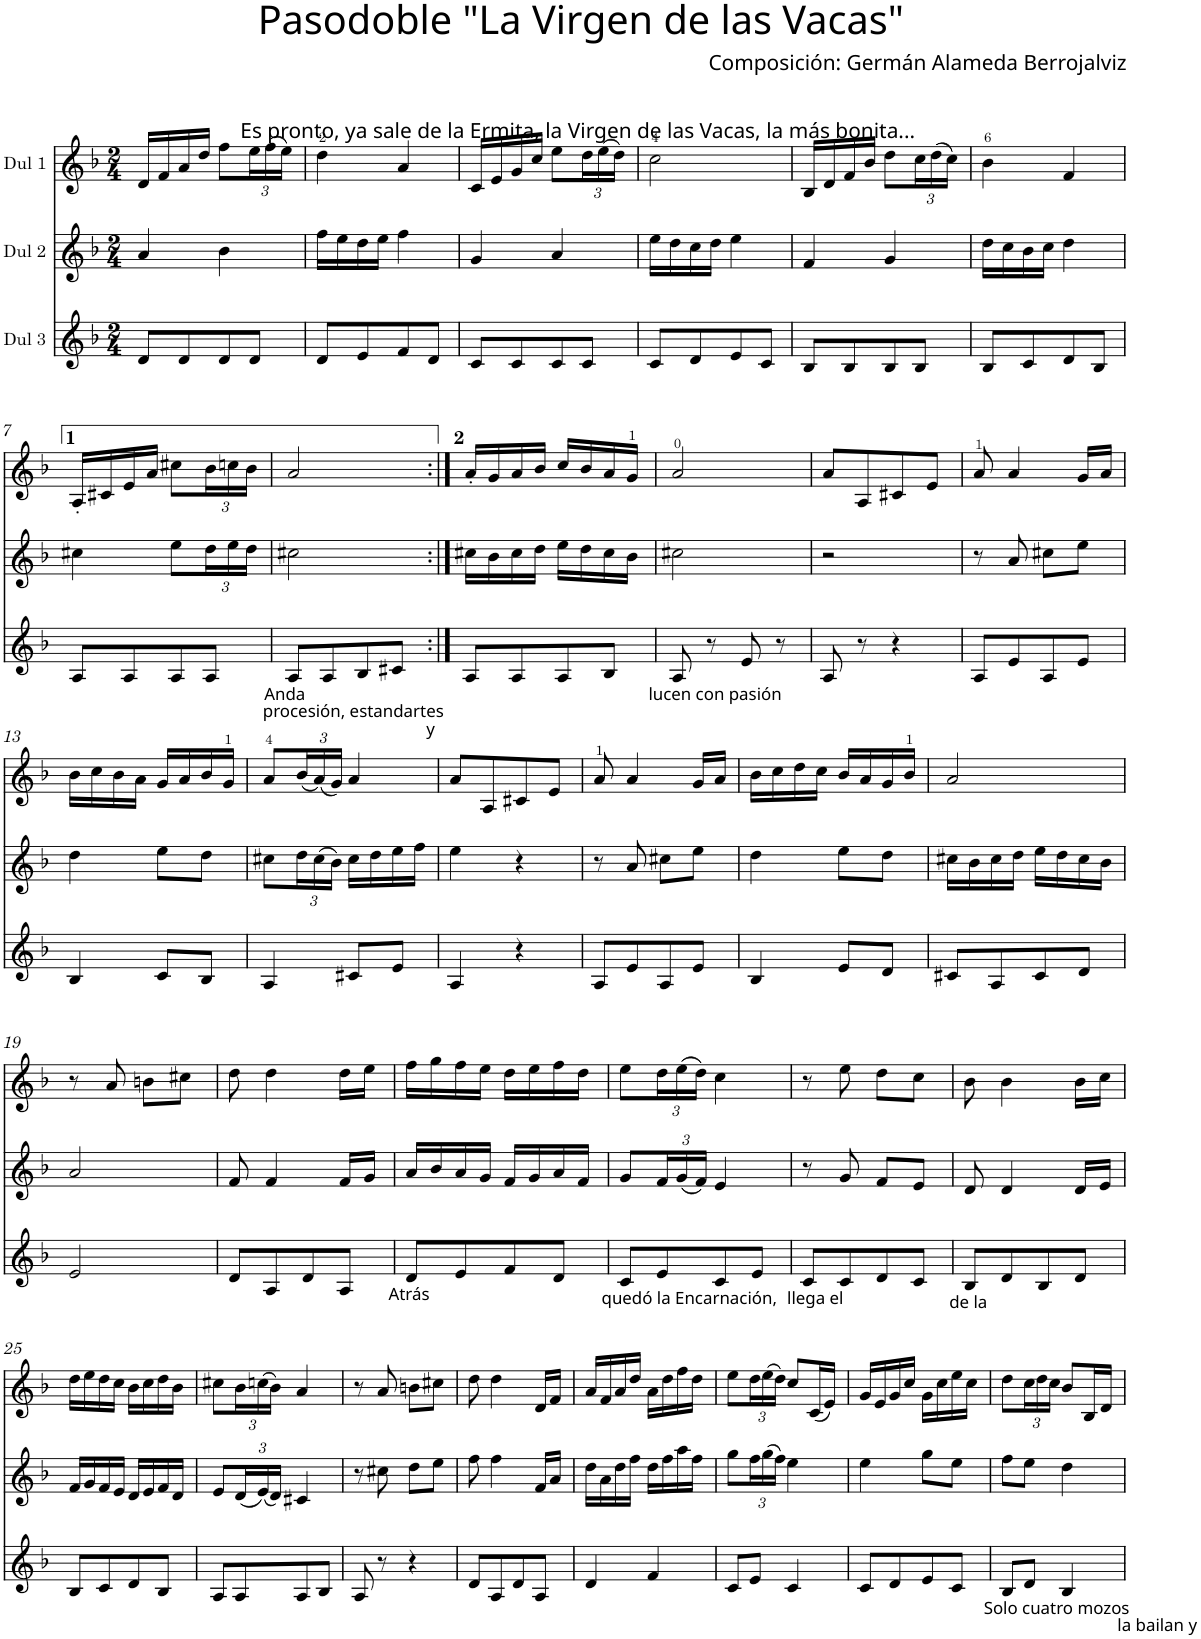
**kern	**kern	**kern
*part3	*part2	*part1
*staff3	*staff2	*staff1
*I"Dul 3	*I"Dul 2	*I"Dul 1
*clefG2	*clefG2	*clefG2
*k[b-]	*k[b-]	*k[b-]
*F:	*F:	*F:
*M2/4	*M2/4	*M2/4
=1	=1	=1
8d/L	4a/	16d/LL
.	.	16f/
8d/	.	16a/
.	.	16dd/JJ
8d/	4b-\	8ff\L
*	*	*Xbrackettup
8d/J	.	24ee\L
.	.	(>24ff\
.	.	24ee\JJ)
=2	=2	=2
8d/L	16ff\LL	4dd\
.	16ee\	.
8e/	16dd\	.
.	16ee\JJ	.
8f/	4ff\	4a/
8d/J	.	.
=3	=3	=3
8c/L	4g/	16c/LL
.	.	16e/
8c/	.	16g/
.	.	16cc/JJ
8c/	4a/	8ee\L
8c/J	.	24dd\L
.	.	(>24ee\
.	.	24dd\JJ)
=4	=4	=4
8c/L	16ee\LL	2cc\
.	16dd\	.
8d/	16cc\	.
.	16dd\JJ	.
8e/	4ee\	.
8c/J	.	.
=5	=5	=5
8B-/L	4f/	16B-/LL
.	.	16d/
8B-/	.	16f/
.	.	16b-/JJ
8B-/	4g/	8dd\L
8B-/J	.	24cc\L
.	.	(>24dd\
.	.	24cc\JJ)
=6	=6	=6
8B-/L	16dd\LL	4b-\
.	16cc\	.
8c/	16b-\	.
.	16cc\JJ	.
8d/	4dd\	4f/
8B-/J	.	.
!!LO:LB:g=z
=7	=7	=7
8A/L	4cc#X\	16A'/LL
.	.	16c#X/
8A/	.	16e/
.	.	16a/JJ
8A/	8ee\L	8cc#X\L
*	*Xbrackettup	*
8A/J	24dd\L	24b-\L
.	24ee\	24ccn\
.	24dd\JJ	24b-\JJ
!LO:TX:b:t=Anda	!	!
!LO:TX:b:t=procesión, estandartes	!	!
=8	=8	=8
8A/L	2cc#X\	2a/
8A/	.	.
8B-/	.	.
8c#X/J	.	.
!LO:TX:b:t=y	!	!
=9:|!	=9:|!	=9:|!
8A/L	16cc#X\LL	16a'/LL
.	16b-\	16g/
8A/	16cc#\	16a/
.	16dd\JJ	16b-/JJ
8A/	16ee\LL	16cc/LL
.	16dd\	16b-/
8B-/J	16cc#\	16a/
.	16b-\JJ	16g/JJ
!LO:TX:b:t=lucen con pasión	!	!
=10	=10	=10
8A/	2cc#X\	2a/
8r	.	.
8e/	.	.
8r	.	.
=11	=11	=11
8A/	2r	8a/L
8r	.	8A/
4r	.	8c#X/
.	.	8e/J
=12	=12	=12
8A/L	8r	8a/
8e/	8a/	4a/
8A/	8cc#X\L	.
8e/J	8ee\J	16g/LL
.	.	16a/JJ
!!LO:LB:g=z
=13	=13	=13
4B-/	4dd\	16b-\LL
.	.	16cc\
.	.	16b-\
.	.	16a\JJ
8c/L	8ee\L	16g/LL
.	.	16a/
8B-/J	8dd\J	16b-/
.	.	16g/JJ
=14	=14	=14
4A/	8cc#X\L	8a/L
.	24dd\L	(<24b-/L
.	(>24cc#\	(<24a/)
.	24b-\JJ)	24g/JJ)
8c#X/L	16cc#\LL	4a/
.	16dd\	.
8e/J	16ee\	.
.	16ff\JJ	.
=15	=15	=15
4A/	4ee\	8a/L
.	.	8A/
4r	4r	8c#X/
.	.	8e/J
=16	=16	=16
8A/L	8r	8a/
8e/	8a/	4a/
8A/	8cc#X\L	.
8e/J	8ee\J	16g/LL
.	.	16a/JJ
=17	=17	=17
4B-/	4dd\	16b-\LL
.	.	16cc\
.	.	16dd\
.	.	16cc\JJ
8e/L	8ee\L	16b-/LL
.	.	16a/
8d/J	8dd\J	16g/
.	.	16b-/JJ
=18	=18	=18
8c#X/L	16cc#X\LL	2a/
.	16b-\	.
8A/	16cc#\	.
.	16dd\JJ	.
8c#/	16ee\LL	.
.	16dd\	.
8d/J	16cc#\	.
.	16b-\JJ	.
!!LO:LB:g=z
=19	=19	=19
2e/	2a/	8r
.	.	8a/
.	.	8bn\L
.	.	8cc#X\J
=20	=20	=20
8d/L	8f/	8dd\
8A/	4f/	4dd\
8d/	.	.
8A/J	16f/LL	16dd\LL
.	16g/JJ	16ee\JJ
!LO:TX:b:t=Atrás	!	!
=21	=21	=21
8d/L	16a/LL	16ff\LL
.	16b-/	16gg\
8e/	16a/	16ff\
.	16g/JJ	16ee\JJ
8f/	16f/LL	16dd\LL
.	16g/	16ee\
8d/J	16a/	16ff\
.	16f/JJ	16dd\JJ
!LO:TX:b:t=quedó la Encarnación,	!	!
=22	=22	=22
8c/L	8g/L	8ee\L
8e/	24f/L	24dd\L
.	(<24g/	(>24ee\
.	24f/JJ)	24dd\JJ)
8c/	4e/	4cc\
8e/J	.	.
!LO:TX:b:t=llega el	!	!
=23	=23	=23
8c/L	8r	8r
8c/	8g/	8ee\
8d/	8f/L	8dd\L
8c/J	8e/J	8cc\J
!LO:TX:b:t=de la	!	!
=24	=24	=24
8B-/L	8d/	8b-\
8d/	4d/	4b-\
8B-/	.	.
8d/J	16d/LL	16b-\LL
.	16e/JJ	16cc\JJ
!!LO:LB:g=z
=25	=25	=25
8B-/L	16f/LL	16dd\LL
.	16g/	16ee\
8c/	16f/	16dd\
.	16e/JJ	16cc\JJ
8d/	16d/LL	16b-\LL
.	16e/	16cc\
8B-/J	16f/	16dd\
.	16d/JJ	16b-\JJ
=26	=26	=26
8A/L	8e/L	8cc#X\L
8A/	(<24d/L	24b-\L
.	(<24e/)	(>24ccn\
.	24d/JJ)	24b-\JJ)
8A/	4c#X/	4a/
8B-/J	.	.
=27	=27	=27
8A/	8r	8r
8r	8cc#X\	8a/
4r	8dd\L	8bn\L
.	8ee\J	8cc#X\J
=28	=28	=28
8d/L	8ff\	8dd\
8A/	4ff\	4dd\
8d/	.	.
8A/J	16f/LL	16d/LL
.	16a/JJ	16f/JJ
=29	=29	=29
4d/	16dd\LL	16a/LL
.	16a\	16f/
.	16dd\	16a/
.	16ff\JJ	16dd/JJ
4f/	16dd\LL	16a\LL
.	16ff\	16dd\
.	16aa\	16ff\
.	16ff\JJ	16dd\JJ
=30	=30	=30
8c/L	8gg\L	8ee\L
8e/J	24ff\L	24dd\L
.	(>24gg\	(>24ee\
.	24ff\JJ)	24dd\JJ)
4c/	4ee\	8cc/L
.	.	(<16c/L
.	.	16e/JJ)
=31	=31	=31
8c/L	4ee\	16g/LL
.	.	16e/
8d/	.	16g/
.	.	16cc/JJ
8e/	8gg\L	16g\LL
.	.	16cc\
8c/J	8ee\J	16ee\
.	.	16cc\JJ
!LO:TX:b:t=Solo cuatro mozos	!	!
=32	=32	=32
8B-/L	8ff\L	8dd\L
8d/J	8ee\J	24cc\L
.	.	24dd\
.	.	24cc\JJ
4B-/	4dd\	8b-/L
.	.	16B-/L
.	.	16d/JJ
!LO:TX:b:t=la bailan y	!	!
=	=	=
*-	*-	*-
